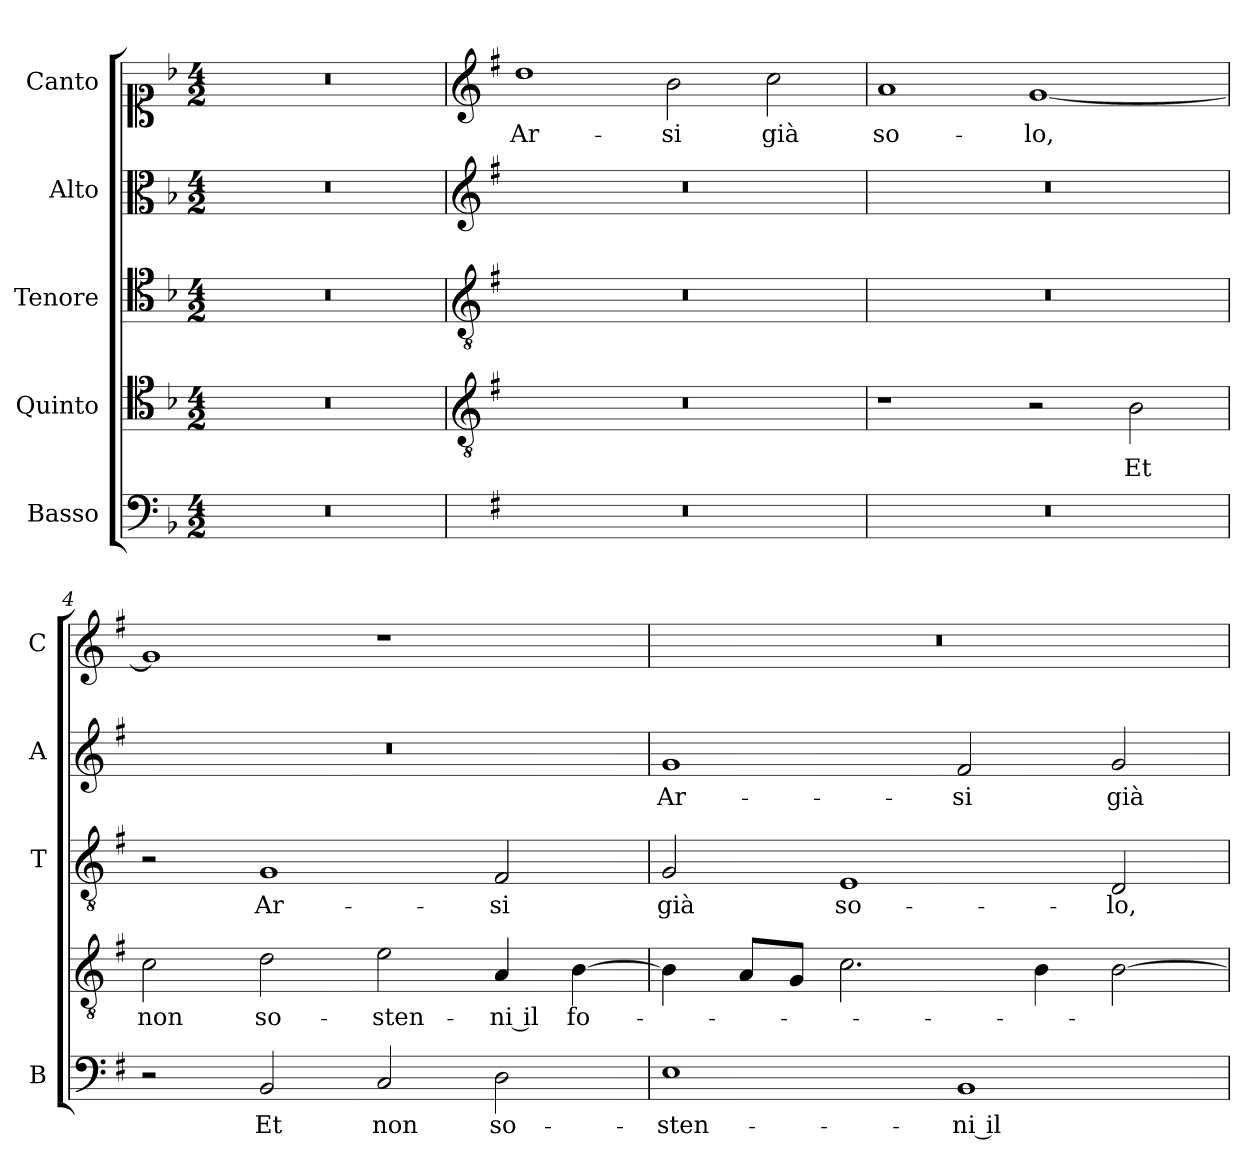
**kern	**text	**kern	**text	**kern	**text	**kern	**text	**kern	**text
*part5	*part5	*part4	*part4	*part3	*part3	*part2	*part2	*part1	*part1
*staff5	*staff5	*staff4	*staff4	*staff3	*staff3	*staff2	*staff2	*staff1	*staff1
*I"Basso	*	*I"Quinto	*	*I"Tenore	*	*I"Alto	*	*I"Canto	*
*I'B	*	*	*	*I'T	*	*I'A	*	*I'C	*
*clefF4	*	*clefC4	*	*clefC4	*	*clefC3	*	*clefC1	*
*k[b-]	*	*k[b-]	*	*k[b-]	*	*k[b-]	*	*k[b-]	*
*F:	*	*F:	*	*F:	*	*F:	*	*F:	*
*M4/2	*	*M4/2	*	*M4/2	*	*M4/2	*	*M4/2	*
=1	=1	=1	=1	=1	=1	=1	=1	=1	=1
0r	.	0r	.	0r	.	0r	.	0r	.
=2	=2	=2	=2	=2	=2	=2	=2	=2	=2
*	*	*clefGv2	*	*clefGv2	*	*clefG2	*	*clefG2	*
*k[f#]	*	*k[f#]	*	*k[f#]	*	*k[f#]	*	*k[f#]	*
*G:	*	*G:	*	*G:	*	*G:	*	*G:	*
!	!	!	!	!	!	!	!	!	!LO:LY:b
0r	.	0r	.	0r	.	0r	.	1dd	Ar-
!	!	!	!	!	!	!	!	!	!LO:LY:b
.	.	.	.	.	.	.	.	2b\	-si
!	!	!	!	!	!	!	!	!	!LO:LY:b
.	.	.	.	.	.	.	.	2cc\	già
=3	=3	=3	=3	=3	=3	=3	=3	=3	=3
!	!	!	!	!	!	!	!	!	!LO:LY:b
0r	.	1r	.	0r	.	0r	.	1a	so-
!	!	!	!	!	!	!	!	!	!LO:LY:b
.	.	2r	.	.	.	.	.	[1g	-lo,
!	!	!	!LO:LY:b	!	!	!	!	!	!
.	.	2B\	Et	.	.	.	.	.	.
=4	=4	=4	=4	=4	=4	=4	=4	=4	=4
!	!	!	!LO:LY:b	!	!	!	!	!	!
2r	.	2c\	non	2r	.	0r	.	1g]	.
!	!LO:LY:b	!	!	!	!	!	!	!	!
!	!	!	!LO:LY:b	!	!	!	!	!	!
!	!	!	!	!	!LO:LY:b	!	!	!	!
2BB/	Et	2d\	so-	1G	Ar-	.	.	.	.
!	!LO:LY:b	!	!	!	!	!	!	!	!
!	!	!	!LO:LY:b	!	!	!	!	!	!
2C/	non	2e\	-sten-	.	.	.	.	1r	.
!	!LO:LY:b	!	!	!	!	!	!	!	!
!	!	!	!LO:LY:b	!	!	!	!	!	!
!	!	!	!	!	!LO:LY:b	!	!	!	!
2D\	so-	4A/	-ni il	2F#/	-si	.	.	.	.
!	!	!	!LO:LY:b	!	!	!	!	!	!
.	.	[4B\	fo-	.	.	.	.	.	.
=5	=5	=5	=5	=5	=5	=5	=5	=5	=5
!	!LO:LY:b	!	!	!	!	!	!	!	!
!	!	!	!	!	!LO:LY:b	!	!	!	!
!	!	!	!	!	!	!	!LO:LY:b	!	!
1E	-sten-	4B\]	.	2G/	già	1g	Ar-	0r	.
.	.	8A/L	.	.	.	.	.	.	.
.	.	8G/J	.	.	.	.	.	.	.
!	!	!	!	!	!LO:LY:b	!	!	!	!
.	.	2.c\	.	1E	so-	.	.	.	.
!	!LO:LY:b	!	!	!	!	!	!	!	!
!	!	!	!	!	!	!	!LO:LY:b	!	!
1BB	-ni il	.	.	.	.	2f#/	-si	.	.
.	.	4B\	.	.	.	.	.	.	.
!	!	!	!	!	!LO:LY:b	!	!	!	!
!	!	!	!	!	!	!	!LO:LY:b	!	!
.	.	[2B\	.	2D/	-lo,	2g/	già	.	.
=	=	=	=	=	=	=	=	=	=
*-	*-	*-	*-	*-	*-	*-	*-	*-	*-
